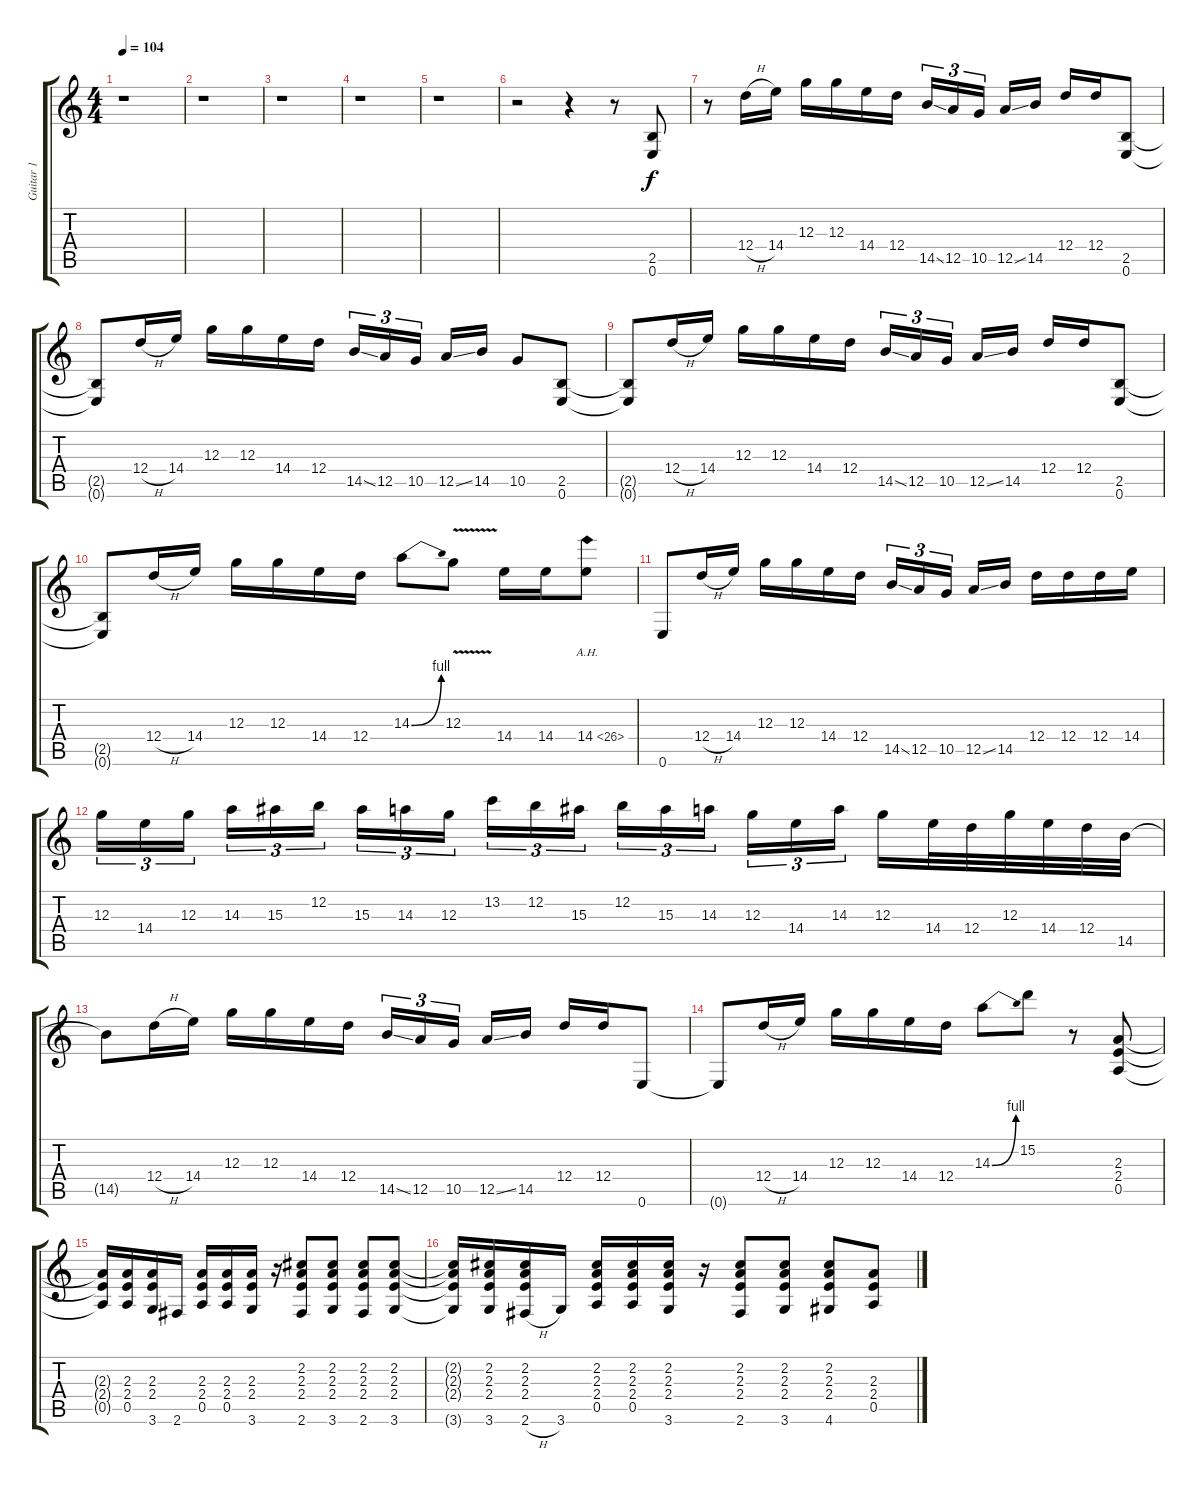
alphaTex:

\track ("Guitar 1" "Guitar 1") {instrument overdrivenguitar}
\staff {score tabs}
\tuning (E4 B3 G3 D3 A2 E2) {hide}
\ts (4 4)
\tempo 104
\clef g2
\ks c
r.1{dy f instrument overdrivenguitar} |
r.1 |
r.1 |
r.1 |
r.1 |
r.2 r.4 r.8 (2.5 0.6).8 |
r.8 12.4{h}.16 14.4.16 12.3.16 12.3.16 14.4.16 12.4.16 14.5{ss}.16{tu (3 2)} 12.5.16{tu (3 2)} 10.5.16{tu (3 2) beam splitsecondary} 12.5{ss}.16 14.5.16 12.4.16 12.4.16 (2.5 0.6).8 |
(2.5{t} 0.6{t}).8 12.4{h}.16 14.4.16 12.3.16 12.3.16 14.4.16 12.4.16 14.5{ss}.16{tu (3 2)} 12.5.16{tu (3 2)} 10.5.16{tu (3 2) beam splitsecondary} 12.5{ss}.16 14.5.16 10.5.8 (2.5 0.6).8 |
(2.5{t} 0.6{t}).8 12.4{h}.16 14.4.16 12.3.16 12.3.16 14.4.16 12.4.16 14.5{ss}.16{tu (3 2)} 12.5.16{tu (3 2)} 10.5.16{tu (3 2) beam splitsecondary} 12.5{ss}.16 14.5.16 12.4.16 12.4.16 (2.5 0.6).8 |
(2.5{t} 0.6{t}).8 12.4{h}.16 14.4.16 12.3.16 12.3.16 14.4.16 12.4.16 14.3{be (bend 0 0 60 4)}.8 12.3{v}.8 14.4.16 14.4.16 14.4{ah 12}.8 |
0.6.8 12.4{h}.16 14.4.16 12.3.16 12.3.16 14.4.16 12.4.16 14.5{ss}.16{tu (3 2)} 12.5.16{tu (3 2)} 10.5.16{tu (3 2) beam splitsecondary} 12.5{ss}.16 14.5.16 12.4.16 12.4.16 12.4.16 14.4.16 |
12.3.16{tu (3 2)} 14.4.16{tu (3 2)} 12.3.16{tu (3 2) beam splitsecondary} 14.3.16{tu (3 2)} 15.3.16{tu (3 2)} 12.2.16{tu (3 2)} 15.3.16{tu (3 2)} 14.3.16{tu (3 2)} 12.3.16{tu (3 2) beam splitsecondary} 13.2.16{tu (3 2)} 12.2.16{tu (3 2)} 15.3.16{tu (3 2)} 12.2.16{tu (3 2)} 15.3.16{tu (3 2)} 14.3.16{tu (3 2) beam splitsecondary} 12.3.16{tu (3 2)} 14.4.16{tu (3 2)} 14.3.16{tu (3 2)} 12.3.16 14.4.32 12.4.32 12.3.32 14.4.32 12.4.32 14.5.32 |
14.5{t}.8 12.4{h}.16 14.4.16 12.3.16 12.3.16 14.4.16 12.4.16 14.5{ss}.16{tu (3 2)} 12.5.16{tu (3 2)} 10.5.16{tu (3 2) beam splitsecondary} 12.5{ss}.16 14.5.16 12.4.16 12.4.16 0.6.8 |
0.6{t}.8 12.4{h}.16 14.4.16 12.3.16 12.3.16 14.4.16 12.4.16 14.3{be (bend 0 0 60 4)}.8 15.2.8 r.8 (2.3 2.4 0.5).8 |
(2.3{t} 2.4{t} 0.5{t}).16 (2.3 2.4 0.5).16 (2.3 2.4 3.6).16 2.6.16 (2.3 2.4 0.5).16 (2.3 2.4 0.5).16 (2.3 2.4 3.6).16 r.16 (2.2 2.3 2.4 2.6).8 (2.2 2.3 2.4 3.6).8 (2.2 2.3 2.4 2.6).8 (2.2 2.3 2.4 3.6).8 |
(2.2{t} 2.3{t} 2.4{t} 3.6{t}).16 (2.2 2.3 2.4 3.6).16 (2.2 2.3 2.4 2.6{h}).16 3.6.16 (2.2 2.3 2.4 0.5).16 (2.2 2.3 2.4 0.5).16 (2.2 2.3 2.4 3.6).16 r.16 (2.2 2.3 2.4 2.6).8 (2.2 2.3 2.4 3.6).8 (2.2 2.3 2.4 4.6).8 (2.3 2.4 0.5).8
